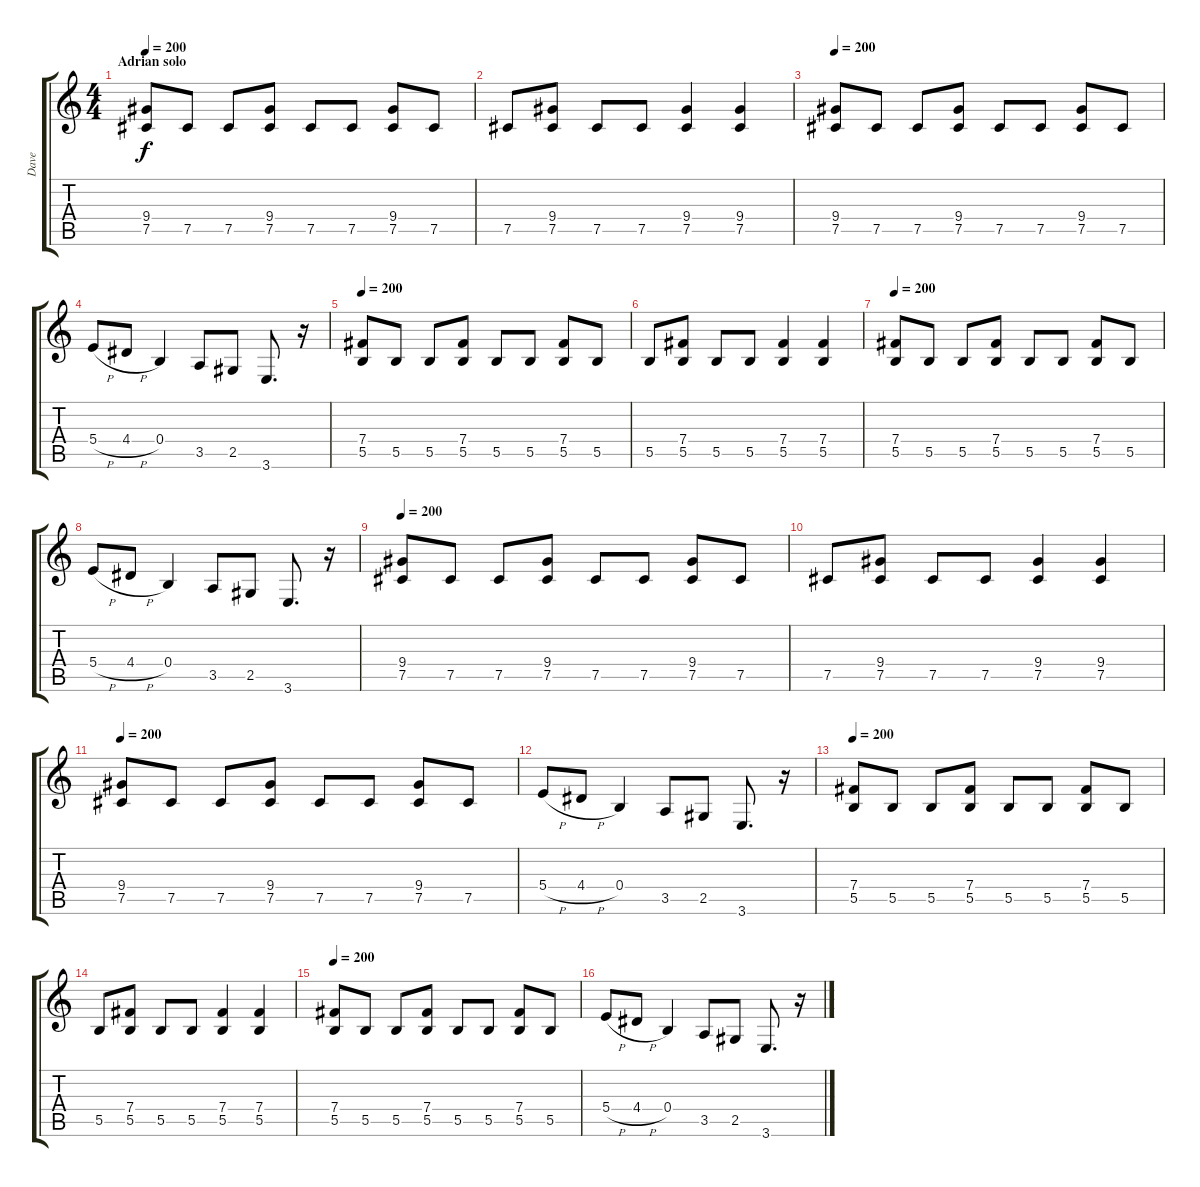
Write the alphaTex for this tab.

\track ("Dave" "Dave") {instrument distortionguitar}
\staff {score tabs}
\tuning (Db4 Ab3 E3 B2 Gb2 Db2) {hide}
\ts (4 4)
\section ("" "Adrian solo")
\tempo 200
\clef g2
\ks c
(9.4 7.5).8{dy f volume 10} 7.5.8 7.5.8 (9.4 7.5).8 7.5.8 7.5.8 (9.4 7.5).8 7.5.8 |
7.5.8 (9.4 7.5).8 7.5.8 7.5.8 (9.4 7.5).4 (9.4 7.5).4 |
\tempo 200
(9.4 7.5).8 7.5.8 7.5.8 (9.4 7.5).8 7.5.8 7.5.8 (9.4 7.5).8 7.5.8 |
5.4{h}.8 4.4{h}.8 0.4.4 3.5.8 2.5.8 3.6.8{d} r.16 |
\tempo 200
(7.4 5.5).8 5.5.8 5.5.8 (7.4 5.5).8 5.5.8 5.5.8 (7.4 5.5).8 5.5.8 |
5.5.8 (7.4 5.5).8 5.5.8 5.5.8 (7.4 5.5).4 (7.4 5.5).4 |
\tempo 200
(7.4 5.5).8 5.5.8 5.5.8 (7.4 5.5).8 5.5.8 5.5.8 (7.4 5.5).8 5.5.8 |
5.4{h}.8 4.4{h}.8 0.4.4 3.5.8 2.5.8 3.6.8{d} r.16 |
\tempo 200
(9.4 7.5).8 7.5.8 7.5.8 (9.4 7.5).8 7.5.8 7.5.8 (9.4 7.5).8 7.5.8 |
7.5.8 (9.4 7.5).8 7.5.8 7.5.8 (9.4 7.5).4 (9.4 7.5).4 |
\tempo 200
(9.4 7.5).8 7.5.8 7.5.8 (9.4 7.5).8 7.5.8 7.5.8 (9.4 7.5).8 7.5.8 |
5.4{h}.8 4.4{h}.8 0.4.4 3.5.8 2.5.8 3.6.8{d} r.16 |
\tempo 200
(7.4 5.5).8 5.5.8 5.5.8 (7.4 5.5).8 5.5.8 5.5.8 (7.4 5.5).8 5.5.8 |
5.5.8 (7.4 5.5).8 5.5.8 5.5.8 (7.4 5.5).4 (7.4 5.5).4 |
\tempo 200
(7.4 5.5).8 5.5.8 5.5.8 (7.4 5.5).8 5.5.8 5.5.8 (7.4 5.5).8 5.5.8 |
5.4{h}.8 4.4{h}.8 0.4.4 3.5.8 2.5.8 3.6.8{d} r.16
